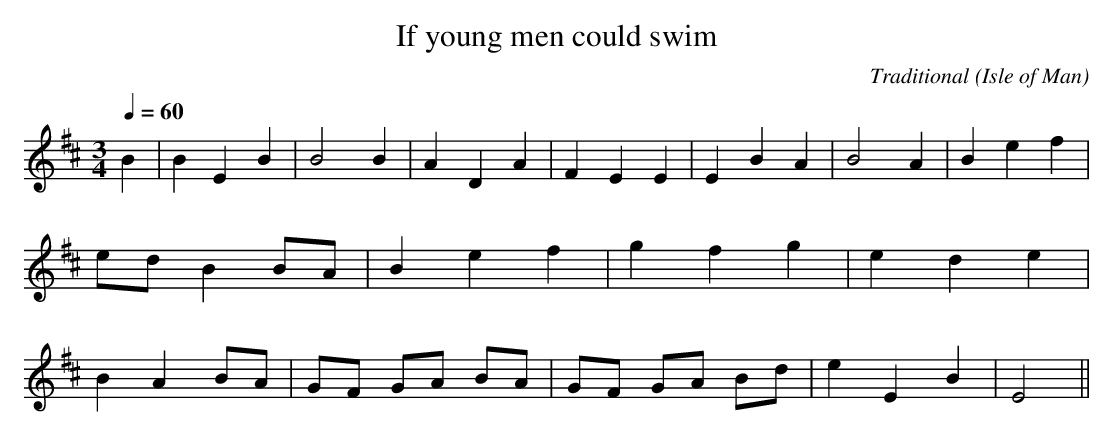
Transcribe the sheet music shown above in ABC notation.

X:1
T:If young men could swim
C:Traditional
O:Isle of Man
M:3/4
L:1/4
Q:60
K:D
B|B E B|B2 B|A D A|F E E|E B A|B2 A|B e f|e/d/ B B/A/|B e f|\
g f g|e d e|B A B/A/|G/F/ G/A/ B/A/|G/F/ G/A/ B/d/|e E B|E2||
